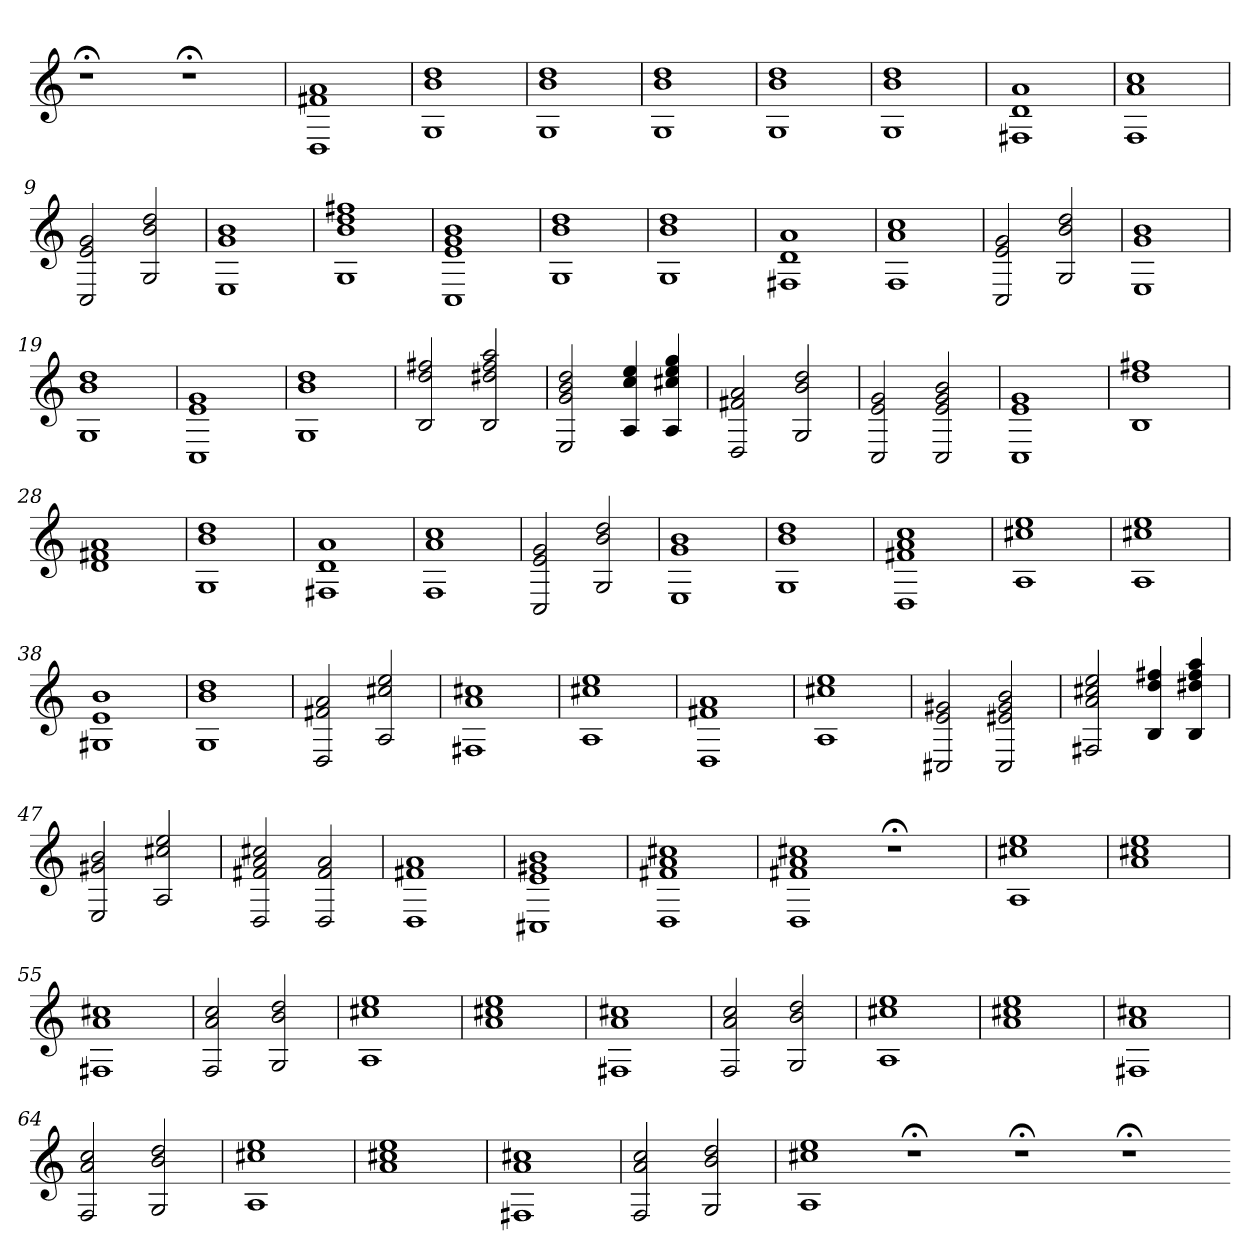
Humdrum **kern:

**kern
*part1
*staff1
=
1r;<
1r;<
=1
1D 1f#X 1a
=2
1G 1b 1dd
=3
1G 1b 1dd
=4
1G 1b 1dd
=5
1G 1b 1dd
=6
1G 1b 1dd
=7
1F#X 1d 1a
=8
1F 1a 1cc
=9
2C 2e 2g
2G 2b 2dd
=10
1E 1g 1b
=11
1G 1b 1dd 1ff#X
=12
1C 1e 1g 1b
=13
1G 1b 1dd
=14
1G 1b 1dd
=15
1F#X 1d 1a
=16
1F 1a 1cc
=17
2C 2e 2g
2G 2b 2dd
=18
1E 1g 1b
=19
1G 1b 1dd
=20
1C 1e 1g
=21
1G 1b 1dd
=22
2B 2dd 2ff#X
2B 2dd#X 2ff# 2aa
=23
2E 2g 2b 2dd
4A 4cc 4ee
4A 4cc#X 4ee 4gg
=24
2D 2f#X 2a
2G 2b 2dd
=25
2C 2e 2g
2C 2e 2g 2b
=26
1C 1e 1g
=27
1B 1dd 1ff#X
=28
1d 1f#X 1a
=29
1G 1b 1dd
=30
1F#X 1d 1a
=31
1F 1a 1cc
=32
2C 2e 2g
2G 2b 2dd
=33
1E 1g 1b
=34
1G 1b 1dd
=35
1D 1f#X 1a 1cc
=36
1A 1cc#X 1ee
=37
1A 1cc#X 1ee
=38
1G#X 1e 1b
=39
1G 1b 1dd
=40
2D 2f#X 2a
2A 2cc#X 2ee
=41
1F#X 1a 1cc#X
=42
1A 1cc#X 1ee
=43
1D 1f#X 1a
=44
1A 1cc#X 1ee
=45
2C#X 2e 2g#X
2C# 2e#X 2g# 2b
=46
2F#X 2a 2cc#X 2ee
4B 4dd 4ff#X
4B 4dd#X 4ff# 4aa
=47
2E 2g#X 2b
2A 2cc#X 2ee
=48
2D 2f#X 2a 2cc#X
2D 2f# 2a
=49
1D 1f#X 1a
=50
1C#X 1e 1g#X 1b
=51
1D 1f#X 1a 1cc#X
=52
1D 1f#X 1a 1cc#X
1r;<
=53
1A 1cc#X 1ee
=54
1a 1cc#X 1ee
=55
1F#X 1a 1cc#X
=56
2F 2a 2cc
2G 2b 2dd
=57
1A 1cc#X 1ee
=58
1a 1cc#X 1ee
=59
1F#X 1a 1cc#X
=60
2F 2a 2cc
2G 2b 2dd
=61
1A 1cc#X 1ee
=62
1a 1cc#X 1ee
=63
1F#X 1a 1cc#X
=64
2F 2a 2cc
2G 2b 2dd
=65
1A 1cc#X 1ee
=66
1a 1cc#X 1ee
=67
1F#X 1a 1cc#X
=68
2F 2a 2cc
2G 2b 2dd
=69
1A 1cc#X 1ee
1r;<
1r;<
1r;<
=-
*-
